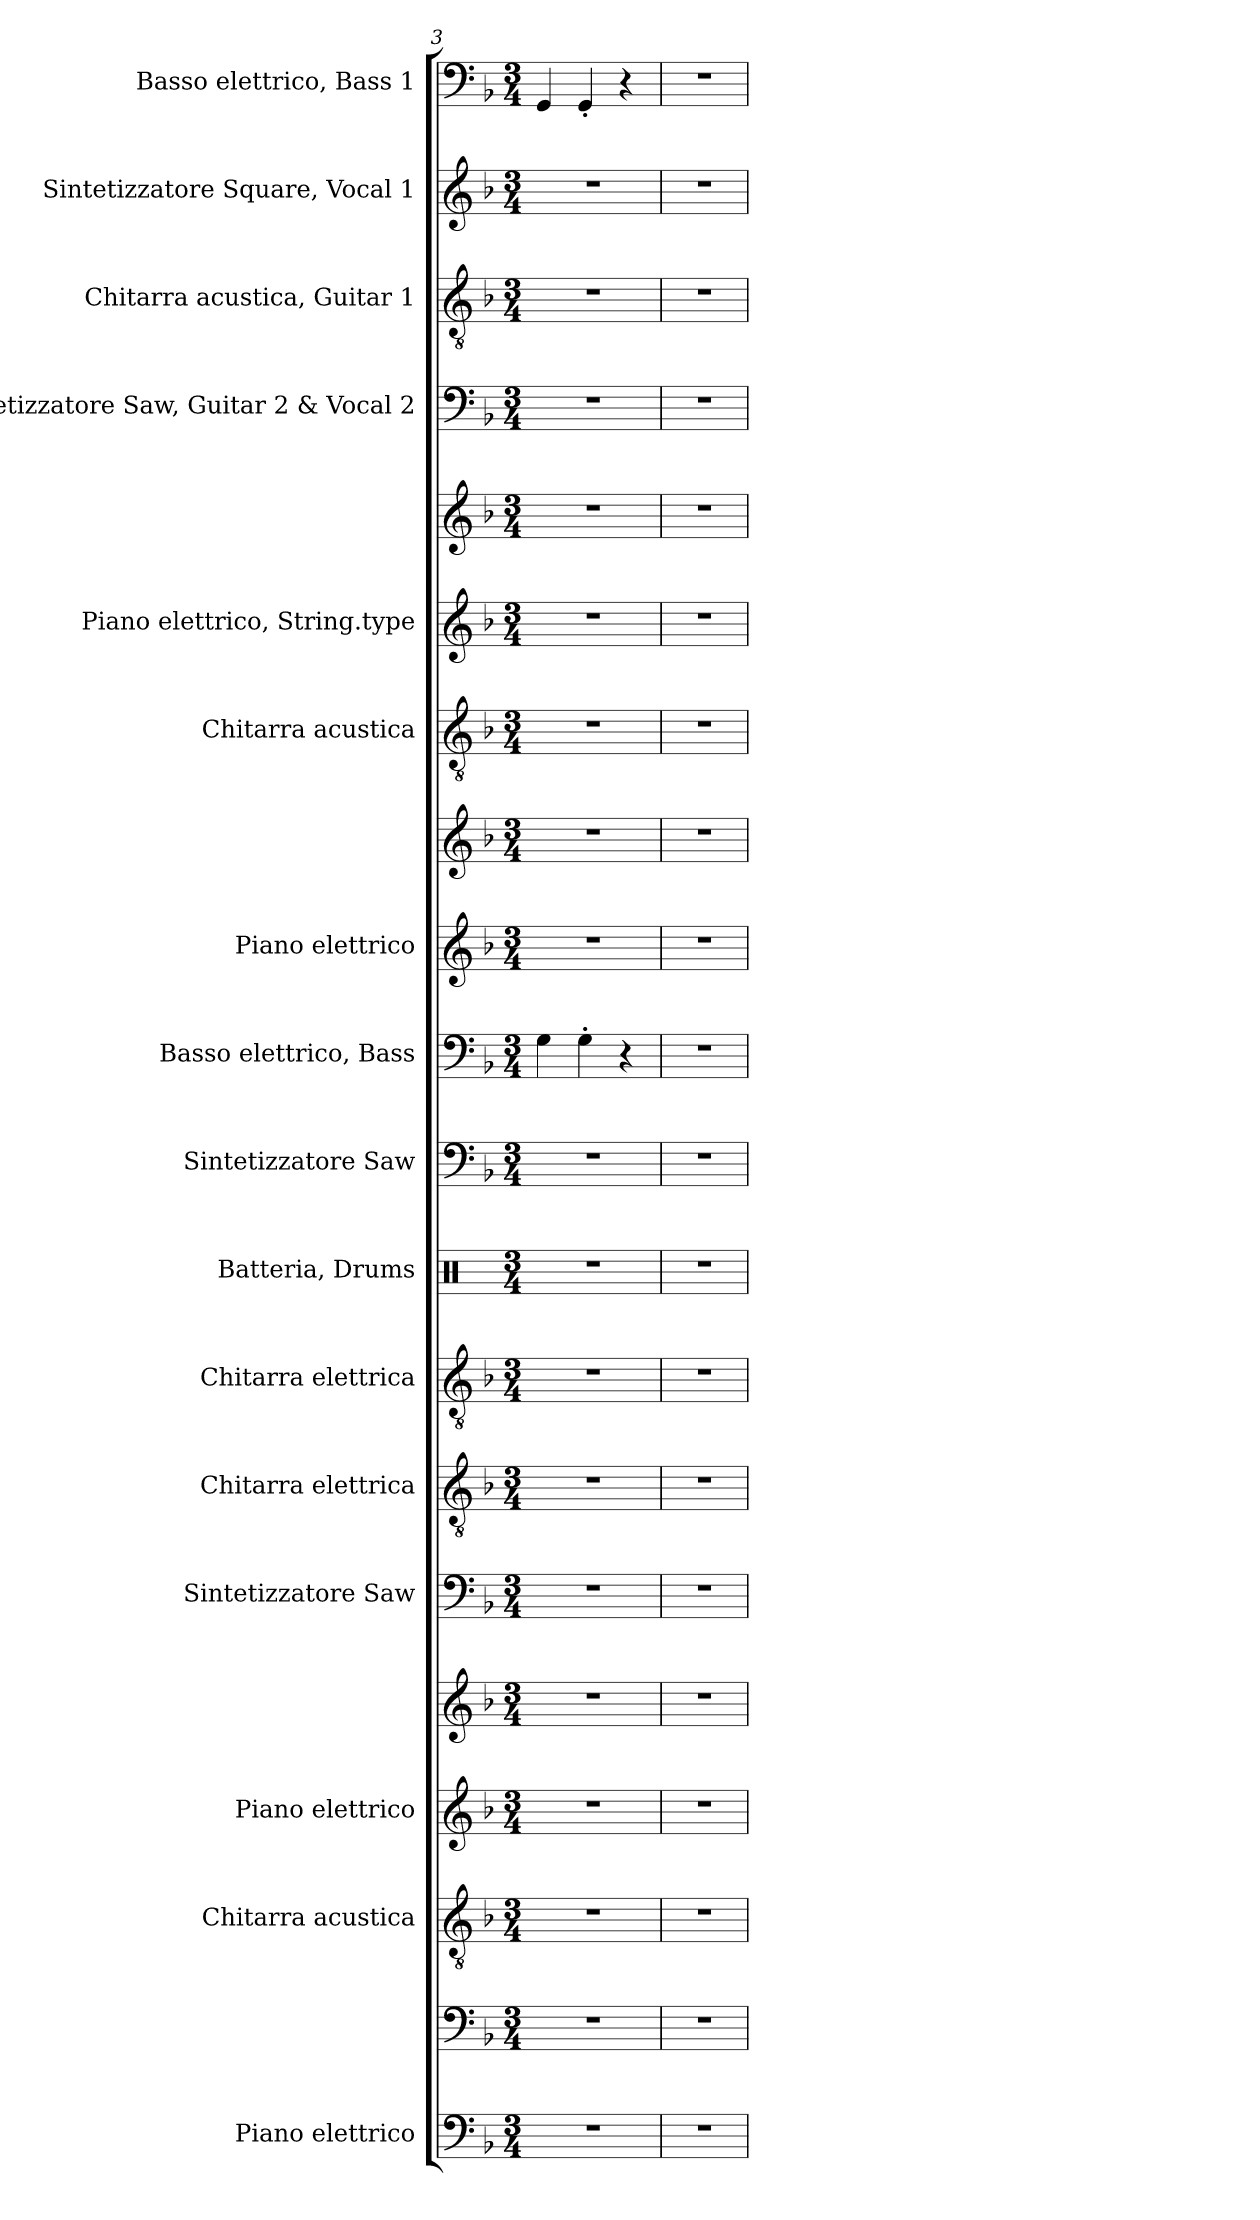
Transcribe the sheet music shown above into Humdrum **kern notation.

**kern	**kern	**kern	**kern	**kern	**kern	**kern	**kern	**kern	**kern	**kern	**kern	**kern	**kern	**kern	**kern	**kern	**kern	**kern	**kern
*part16	*part16	*part15	*part14	*part14	*part13	*part12	*part11	*part10	*part9	*part8	*part7	*part7	*part6	*part5	*part5	*part4	*part3	*part2	*part1
*staff20	*staff19	*staff18	*staff17	*staff16	*staff15	*staff14	*staff13	*staff12	*staff11	*staff10	*staff9	*staff8	*staff7	*staff6	*staff5	*staff4	*staff3	*staff2	*staff1
*I"Piano elettrico	*	*I"Chitarra acustica	*I"Piano elettrico	*	*I"Sintetizzatore Saw	*I"Chitarra elettrica	*I"Chitarra elettrica	*I"Batteria,  Drums	*I"Sintetizzatore Saw	*I"Basso elettrico,  Bass	*I"Piano elettrico	*	*I"Chitarra acustica	*I"Piano elettrico,  String.type	*	*I"Sintetizzatore Saw,  Guitar 2 &amp; Vocal 2	*I"Chitarra acustica,  Guitar 1	*I"Sintetizzatore Square,  Vocal 1	*I"Basso elettrico,  Bass 1
*	*	*	*	*	*I'Sint.	*I'Chit. el.	*I'Chit. el.	*I'Batt.	*I'Sint.	*I'B. el.	*	*	*	*	*	*I'Sint.	*	*I'Sint.	*I'B. el.
*clefF4	*clefF4	*clefGv2	*clefG2	*clefG2	*clefF4	*clefGv2	*clefGv2	*clefX	*clefF4	*clefF4	*clefG2	*clefG2	*clefGv2	*clefG2	*clefG2	*clefF4	*clefGv2	*clefG2	*clefF4
*	*	*	*	*	*	*	*	*	*	*ITrd7c12	*	*	*	*	*	*	*	*	*ITrd7c12
*k[b-]	*k[b-]	*k[b-]	*k[b-]	*k[b-]	*k[b-]	*k[b-]	*k[b-]	*k[]	*k[b-]	*k[b-]	*k[b-]	*k[b-]	*k[b-]	*k[b-]	*k[b-]	*k[b-]	*k[b-]	*k[b-]	*k[b-]
*M3/4	*M3/4	*M3/4	*M3/4	*M3/4	*M3/4	*M3/4	*M3/4	*M3/4	*M3/4	*M3/4	*M3/4	*M3/4	*M3/4	*M3/4	*M3/4	*M3/4	*M3/4	*M3/4	*M3/4
=3	=3	=3	=3	=3	=3	=3	=3	=3	=3	=3	=3	=3	=3	=3	=3	=3	=3	=3	=3
2.r	2.r	2.r	2.r	2.r	2.r	2.r	2.r	2.r	2.r	4GG\	2.r	2.r	2.r	2.r	2.r	2.r	2.r	2.r	4GGG/
.	.	.	.	.	.	.	.	.	.	4GG'\	.	.	.	.	.	.	.	.	4GGG'/
.	.	.	.	.	.	.	.	.	.	4r	.	.	.	.	.	.	.	.	4r
=4	=4	=4	=4	=4	=4	=4	=4	=4	=4	=4	=4	=4	=4	=4	=4	=4	=4	=4	=4
2.r	2.r	2.r	2.r	2.r	2.r	2.r	2.r	2.r	2.r	2.r	2.r	2.r	2.r	2.r	2.r	2.r	2.r	2.r	2.r
=	=	=	=	=	=	=	=	=	=	=	=	=	=	=	=	=	=	=	=
*-	*-	*-	*-	*-	*-	*-	*-	*-	*-	*-	*-	*-	*-	*-	*-	*-	*-	*-	*-
